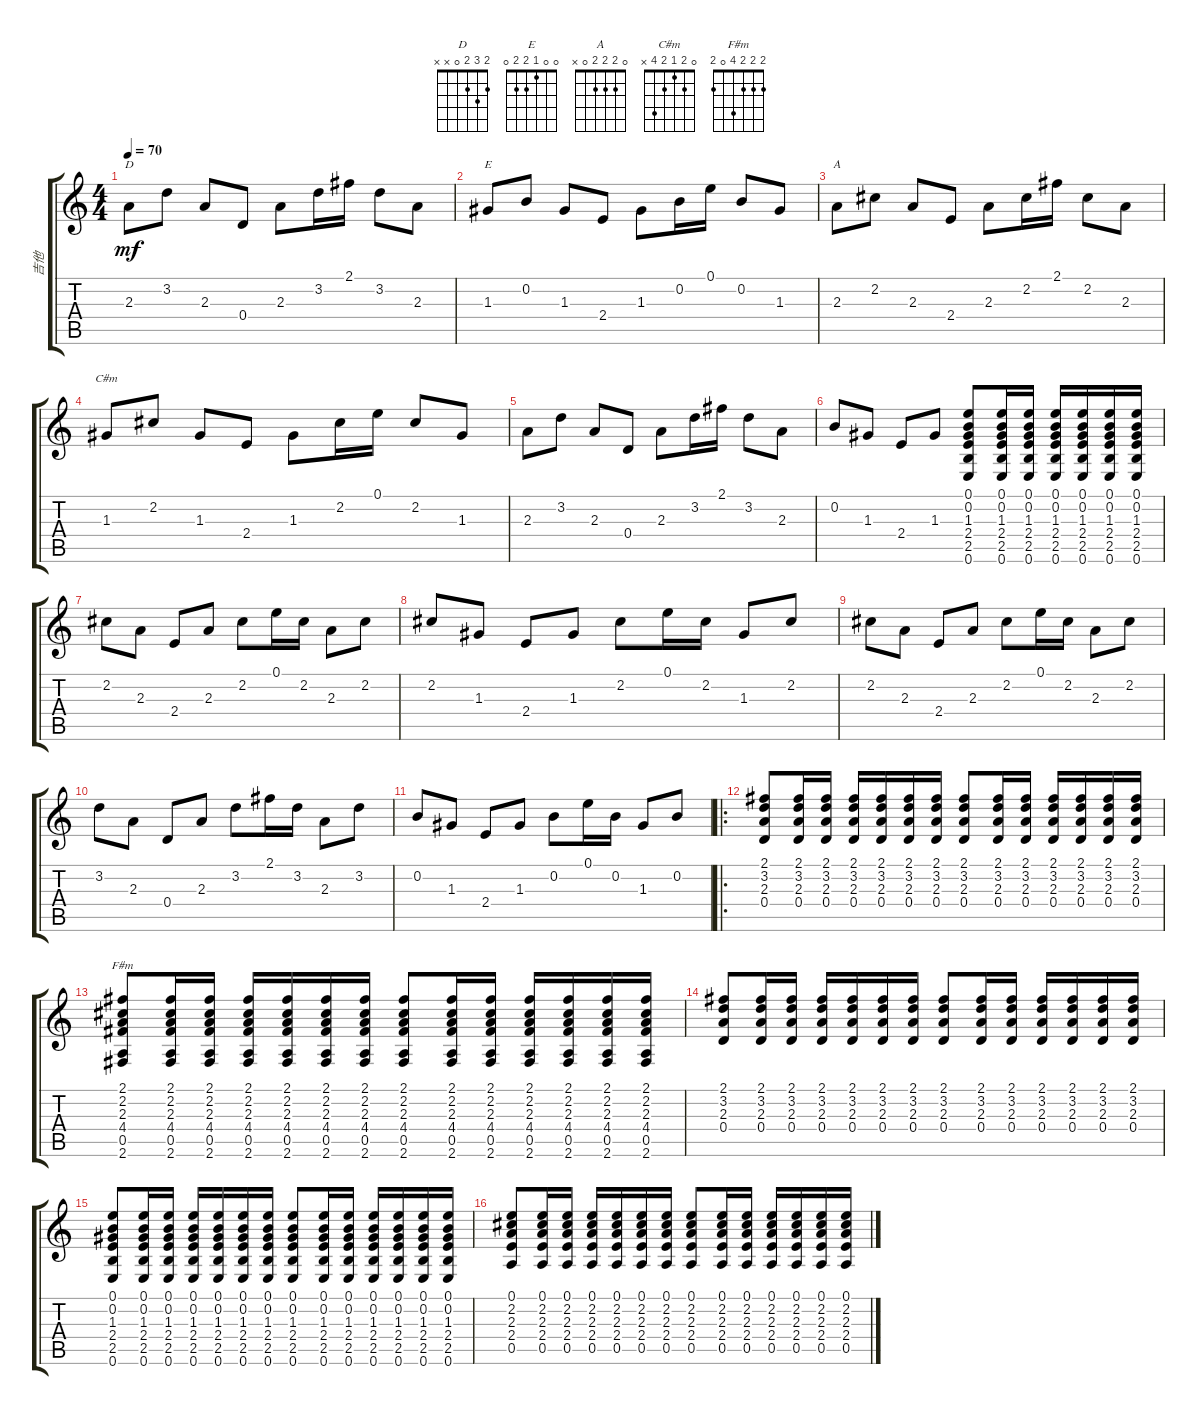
\track ("吉他" "吉他") {instrument acousticguitarnylon}
\staff {score tabs}
\tuning (E4 B3 G3 D3 A2 E2) {hide}
\chord ("D" 2 3 2 0 x x)
\chord ("E" 0 0 1 2 2 0)
\chord ("A" 0 2 2 2 0 x)
\chord ("C#m" 0 2 1 2 4 x)
\chord ("F#m" 2 2 2 4 0 2)
\ts (4 4)
\tempo 70
\clef g2
\ks c
2.3.8{ch "D" dy mf} 3.2.8 2.3.8 0.4.8 2.3.8 3.2.16 2.1.16 3.2.8 2.3.8 |
1.3.8{ch "E"} 0.2.8 1.3.8 2.4.8 1.3.8 0.2.16 0.1.16 0.2.8 1.3.8 |
2.3.8{ch "A"} 2.2.8 2.3.8 2.4.8 2.3.8 2.2.16 2.1.16 2.2.8 2.3.8 |
1.3.8{ch "C#m"} 2.2.8 1.3.8 2.4.8 1.3.8 2.2.16 0.1.16 2.2.8 1.3.8 |
2.3.8 3.2.8 2.3.8 0.4.8 2.3.8 3.2.16 2.1.16 3.2.8 2.3.8 |
0.2.8 1.3.8 2.4.8 1.3.8 (0.1 0.2 1.3 2.4 2.5 0.6).8 (0.1 0.2 1.3 2.4 2.5 0.6).16 (0.1 0.2 1.3 2.4 2.5 0.6).16 (0.1 0.2 1.3 2.4 2.5 0.6).16 (0.1 0.2 1.3 2.4 2.5 0.6).16 (0.1 0.2 1.3 2.4 2.5 0.6).16 (0.1 0.2 1.3 2.4 2.5 0.6).16 |
2.2.8 2.3.8 2.4.8 2.3.8 2.2.8 0.1.16 2.2.16 2.3.8 2.2.8 |
2.2.8 1.3.8 2.4.8 1.3.8 2.2.8 0.1.16 2.2.16 1.3.8 2.2.8 |
2.2.8 2.3.8 2.4.8 2.3.8 2.2.8 0.1.16 2.2.16 2.3.8 2.2.8 |
3.2.8 2.3.8 0.4.8 2.3.8 3.2.8 2.1.16 3.2.16 2.3.8 3.2.8 |
0.2.8 1.3.8 2.4.8 1.3.8 0.2.8 0.1.16 0.2.16 1.3.8 0.2.8 |
\ro
(2.1 3.2 2.3 0.4).8 (2.1 3.2 2.3 0.4).16 (2.1 3.2 2.3 0.4).16 (2.1 3.2 2.3 0.4).16 (2.1 3.2 2.3 0.4).16 (2.1 3.2 2.3 0.4).16 (2.1 3.2 2.3 0.4).16 (2.1 3.2 2.3 0.4).8 (2.1 3.2 2.3 0.4).16 (2.1 3.2 2.3 0.4).16 (2.1 3.2 2.3 0.4).16 (2.1 3.2 2.3 0.4).16 (2.1 3.2 2.3 0.4).16 (2.1 3.2 2.3 0.4).16 |
(2.1 2.2 2.3 4.4 0.5 2.6).8{ch "F#m"} (2.1 2.2 2.3 4.4 0.5 2.6).16 (2.1 2.2 2.3 4.4 0.5 2.6).16 (2.1 2.2 2.3 4.4 0.5 2.6).16 (2.1 2.2 2.3 4.4 0.5 2.6).16 (2.1 2.2 2.3 4.4 0.5 2.6).16 (2.1 2.2 2.3 4.4 0.5 2.6).16 (2.1 2.2 2.3 4.4 0.5 2.6).8 (2.1 2.2 2.3 4.4 0.5 2.6).16 (2.1 2.2 2.3 4.4 0.5 2.6).16 (2.1 2.2 2.3 4.4 0.5 2.6).16 (2.1 2.2 2.3 4.4 0.5 2.6).16 (2.1 2.2 2.3 4.4 0.5 2.6).16 (2.1 2.2 2.3 4.4 0.5 2.6).16 |
(2.1 3.2 2.3 0.4).8 (2.1 3.2 2.3 0.4).16 (2.1 3.2 2.3 0.4).16 (2.1 3.2 2.3 0.4).16 (2.1 3.2 2.3 0.4).16 (2.1 3.2 2.3 0.4).16 (2.1 3.2 2.3 0.4).16 (2.1 3.2 2.3 0.4).8 (2.1 3.2 2.3 0.4).16 (2.1 3.2 2.3 0.4).16 (2.1 3.2 2.3 0.4).16 (2.1 3.2 2.3 0.4).16 (2.1 3.2 2.3 0.4).16 (2.1 3.2 2.3 0.4).16 |
(0.1 0.2 1.3 2.4 2.5 0.6).8 (0.1 0.2 1.3 2.4 2.5 0.6).16 (0.1 0.2 1.3 2.4 2.5 0.6).16 (0.1 0.2 1.3 2.4 2.5 0.6).16 (0.1 0.2 1.3 2.4 2.5 0.6).16 (0.1 0.2 1.3 2.4 2.5 0.6).16 (0.1 0.2 1.3 2.4 2.5 0.6).16 (0.1 0.2 1.3 2.4 2.5 0.6).8 (0.1 0.2 1.3 2.4 2.5 0.6).16 (0.1 0.2 1.3 2.4 2.5 0.6).16 (0.1 0.2 1.3 2.4 2.5 0.6).16 (0.1 0.2 1.3 2.4 2.5 0.6).16 (0.1 0.2 1.3 2.4 2.5 0.6).16 (0.1 0.2 1.3 2.4 2.5 0.6).16 |
(0.1 2.2 2.3 2.4 0.5).8 (0.1 2.2 2.3 2.4 0.5).16 (0.1 2.2 2.3 2.4 0.5).16 (0.1 2.2 2.3 2.4 0.5).16 (0.1 2.2 2.3 2.4 0.5).16 (0.1 2.2 2.3 2.4 0.5).16 (0.1 2.2 2.3 2.4 0.5).16 (0.1 2.2 2.3 2.4 0.5).8 (0.1 2.2 2.3 2.4 0.5).16 (0.1 2.2 2.3 2.4 0.5).16 (0.1 2.2 2.3 2.4 0.5).16 (0.1 2.2 2.3 2.4 0.5).16 (0.1 2.2 2.3 2.4 0.5).16 (0.1 2.2 2.3 2.4 0.5).16
